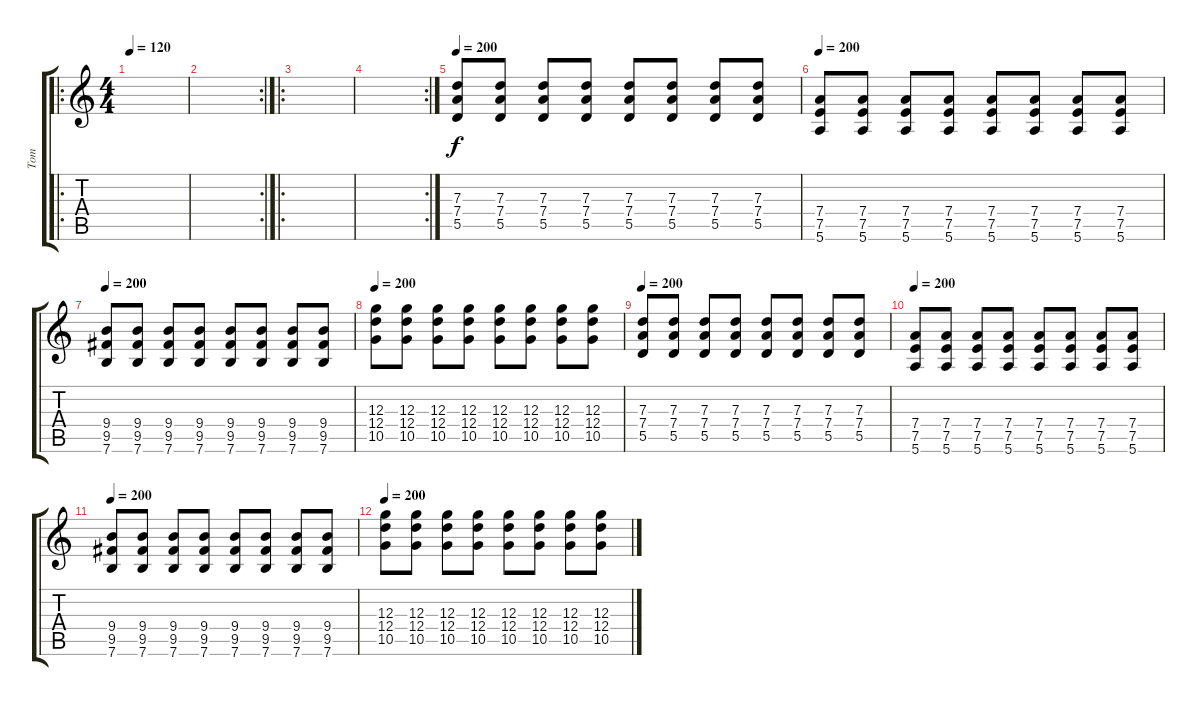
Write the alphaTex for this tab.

\track ("Tom" "Tom") {instrument distortionguitar}
\staff {score tabs}
\tuning (E4 B3 G3 D3 A2 E2) {hide}
\ro
\ts (4 4)
\tempo 120
\clef g2
\ks c
|
\rc 2
|
\ro
|
\rc 2
|
\tempo 200
(7.3 7.4 5.5).8 (7.3 7.4 5.5).8 (7.3 7.4 5.5).8 (7.3 7.4 5.5).8 (7.3 7.4 5.5).8 (7.3 7.4 5.5).8 (7.3 7.4 5.5).8 (7.3 7.4 5.5).8 |
\tempo 200
(7.4 7.5 5.6).8 (7.4 7.5 5.6).8 (7.4 7.5 5.6).8 (7.4 7.5 5.6).8 (7.4 7.5 5.6).8 (7.4 7.5 5.6).8 (7.4 7.5 5.6).8 (7.4 7.5 5.6).8 |
\tempo 200
(9.4 9.5 7.6).8 (9.4 9.5 7.6).8 (9.4 9.5 7.6).8 (9.4 9.5 7.6).8 (9.4 9.5 7.6).8 (9.4 9.5 7.6).8 (9.4 9.5 7.6).8 (9.4 9.5 7.6).8 |
\tempo 200
(12.3 12.4 10.5).8 (12.3 12.4 10.5).8 (12.3 12.4 10.5).8 (12.3 12.4 10.5).8 (12.3 12.4 10.5).8 (12.3 12.4 10.5).8 (12.3 12.4 10.5).8 (12.3 12.4 10.5).8 |
\tempo 200
(7.3 7.4 5.5).8 (7.3 7.4 5.5).8 (7.3 7.4 5.5).8 (7.3 7.4 5.5).8 (7.3 7.4 5.5).8 (7.3 7.4 5.5).8 (7.3 7.4 5.5).8 (7.3 7.4 5.5).8 |
\tempo 200
(7.4 7.5 5.6).8 (7.4 7.5 5.6).8 (7.4 7.5 5.6).8 (7.4 7.5 5.6).8 (7.4 7.5 5.6).8 (7.4 7.5 5.6).8 (7.4 7.5 5.6).8 (7.4 7.5 5.6).8 |
\tempo 200
(9.4 9.5 7.6).8 (9.4 9.5 7.6).8 (9.4 9.5 7.6).8 (9.4 9.5 7.6).8 (9.4 9.5 7.6).8 (9.4 9.5 7.6).8 (9.4 9.5 7.6).8 (9.4 9.5 7.6).8 |
\tempo 200
(12.3 12.4 10.5).8 (12.3 12.4 10.5).8 (12.3 12.4 10.5).8 (12.3 12.4 10.5).8 (12.3 12.4 10.5).8 (12.3 12.4 10.5).8 (12.3 12.4 10.5).8 (12.3 12.4 10.5).8
